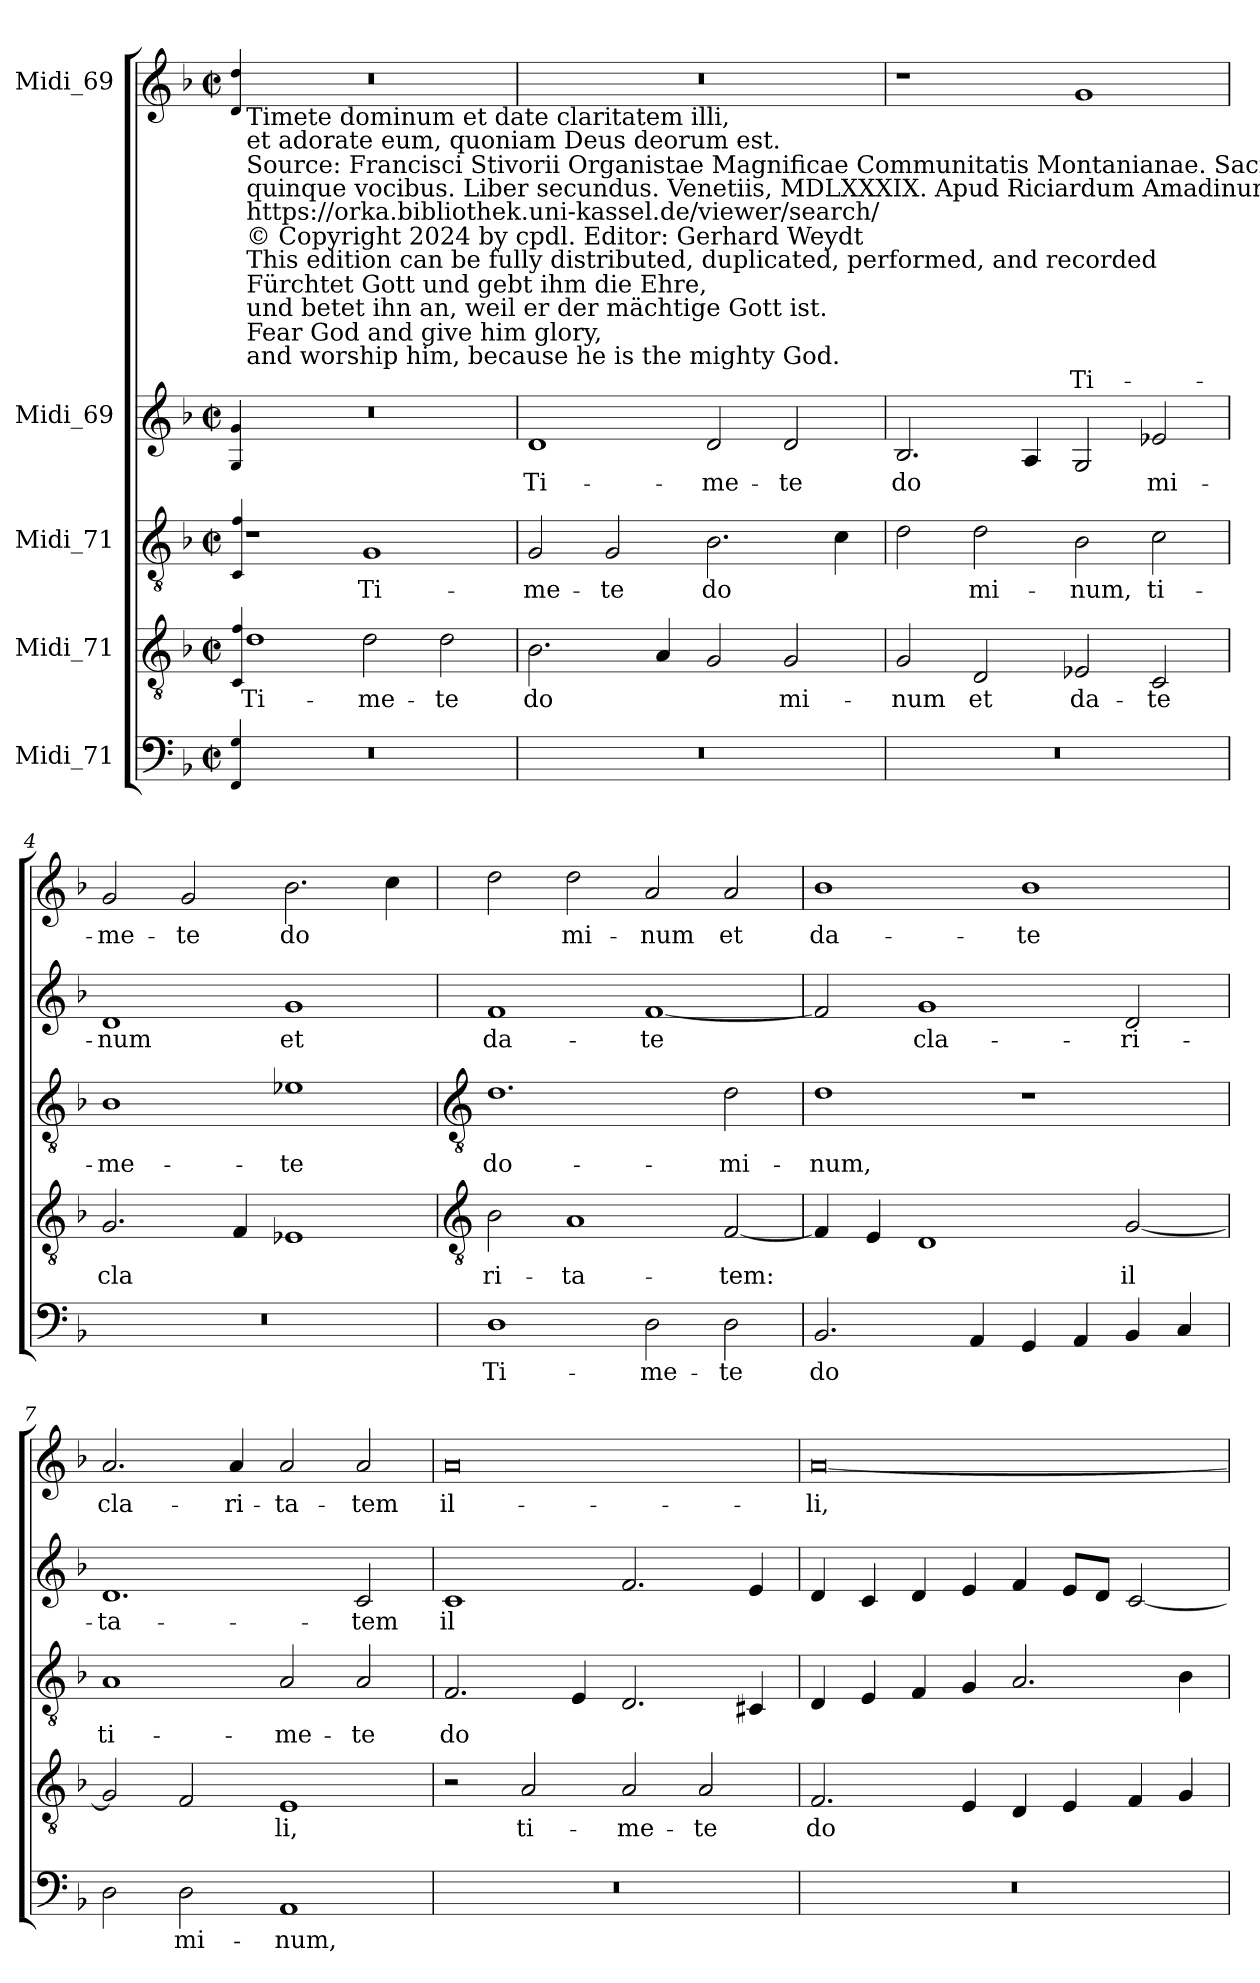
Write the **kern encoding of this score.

**kern	**text	**kern	**text	**kern	**text	**kern	**text	**kern	**text
*part5	*part5	*part4	*part4	*part3	*part3	*part2	*part2	*part1	*part1
*staff5	*staff5	*staff4	*staff4	*staff3	*staff3	*staff2	*staff2	*staff1	*staff1
*I"Midi_71	*	*I"Midi_71	*	*I"Midi_71	*	*I"Midi_69	*	*I"Midi_69	*
*clefF4	*	*clefGv2	*	*clefGv2	*	*clefG2	*	*clefG2	*
*k[b-]	*	*k[b-]	*	*k[b-]	*	*k[b-]	*	*k[b-]	*
*F:	*	*F:	*	*F:	*	*F:	*	*F:	*
*M4/2	*	*M4/2	*	*M4/2	*	*M4/2	*	*M4/2	*
*met(c|)	*	*met(c|)	*	*met(c|)	*	*met(c|)	*	*met(c|)	*
=1	=1	=1	=1	=1	=1	=1	=1	=1	=1
4qqFF 4qqG	.	4qqC 4qqf	.	4qqC 4qqf	.	4qqG 4qqg	.	4qqd 4qqdd	.
!	!	!	!	!	!	!	!	!LO:TX:b:t=Timete dominum et date claritatem illi,\net adorate eum, quoniam Deus deorum est.	!
!	!	!	!	!	!	!	!	!LO:TX:b:t=Source&colon; Francisci Stivorii Organistae Magnificae Communitatis Montanianae. Sacrarum Cantionum\nquinque vocibus. Liber secundus. Venetiis, MDLXXXIX. Apud Riciardum Amadinum.\nhttps&colon;//orka.bibliothek.uni-kassel.de/viewer/search/	!
!	!	!	!	!	!	!	!	!LO:TX:b:t=© Copyright 2024 by cpdl. Editor&colon; Gerhard Weydt\nThis edition can be fully distributed, duplicated, performed, and recorded	!
!	!	!	!	!	!	!	!	!LO:TX:b:t=Fürchtet Gott und gebt ihm die Ehre,\nund betet ihn an, weil er der mächtige Gott ist.	!
!	!	!	!	!	!	!	!	!LO:TX:b:t=Fear God and give him glory,\nand worship him, because he is the mighty God.	!
!	!	!	!LO:LY:b	!	!	!	!	!	!
0r	.	1d	Ti-	1r	.	0r	.	0r	.
!	!	!	!LO:LY:b	!	!LO:LY:b	!	!	!	!
.	.	2d	-me-	1G	Ti-	.	.	.	.
!	!	!	!LO:LY:b	!	!	!	!	!	!
.	.	2d	-te	.	.	.	.	.	.
=2	=2	=2	=2	=2	=2	=2	=2	=2	=2
!	!	!	!LO:LY:b	!	!LO:LY:b	!	!LO:LY:b	!	!
0r	.	2.B-	do	2G	-me-	1d	Ti-	0r	.
!	!	!	!	!	!LO:LY:b	!	!	!	!
.	.	.	.	2G	-te	.	.	.	.
.	.	4A	.	.	.	.	.	.	.
!	!	!	!	!	!LO:LY:b	!	!LO:LY:b	!	!
.	.	2G	.	2.B-	do	2d	-me-	.	.
!	!	!	!LO:LY:b	!	!	!	!LO:LY:b	!	!
.	.	2G	mi-	.	.	2d	-te	.	.
.	.	.	.	4c	.	.	.	.	.
=3	=3	=3	=3	=3	=3	=3	=3	=3	=3
!	!	!	!LO:LY:b	!	!	!	!LO:LY:b	!	!
0r	.	2G	-num	2d	.	2.B-	do	1r	.
!	!	!	!LO:LY:b	!	!LO:LY:b	!	!	!	!
.	.	2D	et	2d	mi-	.	.	.	.
.	.	.	.	.	.	4A	.	.	.
!	!	!	!LO:LY:b	!	!LO:LY:b	!	!	!	!LO:LY:b
.	.	2E-X	da-	2B-	-num,	2G	.	1g	Ti-
!	!	!	!LO:LY:b	!	!LO:LY:b	!	!LO:LY:b	!	!
.	.	2C	-te	2c	ti-	2e-X	mi-	.	.
=4	=4	=4	=4	=4	=4	=4	=4	=4	=4
!	!	!	!LO:LY:b	!	!LO:LY:b	!	!LO:LY:b	!	!LO:LY:b
0r	.	2.G	cla	1B-	-me-	1d	-num	2g	-me-
!	!	!	!	!	!	!	!	!	!LO:LY:b
.	.	.	.	.	.	.	.	2g	-te
.	.	4F	.	.	.	.	.	.	.
!	!	!	!	!	!LO:LY:b	!	!LO:LY:b	!	!LO:LY:b
.	.	1E-X	.	1e-	-te	1g	et	2.b-	do
.	.	.	.	.	.	.	.	4cc	.
!!LO:LB:g=z
=5	=5	=5	=5	=5	=5	=5	=5	=5	=5
*	*	*clefGv2	*	*clefGv2	*	*	*	*	*
!	!LO:LY:b	!	!LO:LY:b	!	!LO:LY:b	!	!LO:LY:b	!	!
1D	Ti-	2B-	ri-	1.d	do-	1f	da-	2dd	.
!	!	!	!LO:LY:b	!	!	!	!	!	!LO:LY:b
.	.	1A	-ta-	.	.	.	.	2dd	mi-
!	!LO:LY:b	!	!	!	!	!	!LO:LY:b	!	!LO:LY:b
2D	-me-	.	.	.	.	[1f	-te	2a	-num
!	!LO:LY:b	!	!LO:LY:b	!	!LO:LY:b	!	!	!	!LO:LY:b
2D	-te	[2F	-tem:	2d	-mi-	.	.	2a	et
=6	=6	=6	=6	=6	=6	=6	=6	=6	=6
!	!LO:LY:b	!	!	!	!LO:LY:b	!	!	!	!LO:LY:b
2.BB-	do	4F]	.	1d	-num,	2f]	.	1b-	da-
.	.	4E	.	.	.	.	.	.	.
!	!	!	!	!	!	!	!LO:LY:b	!	!
.	.	1D	.	.	.	1g	cla-	.	.
4AA	.	.	.	.	.	.	.	.	.
!	!	!	!	!	!	!	!	!	!LO:LY:b
4GG	.	.	.	1r	.	.	.	1b-	-te
4AA	.	.	.	.	.	.	.	.	.
!	!	!	!LO:LY:b	!	!	!	!LO:LY:b	!	!
4BB-	.	[2G	il	.	.	2d	-ri-	.	.
4C	.	.	.	.	.	.	.	.	.
=7	=7	=7	=7	=7	=7	=7	=7	=7	=7
!	!	!	!	!	!LO:LY:b	!	!LO:LY:b	!	!LO:LY:b
2D	.	2G]	.	1A	ti-	1.d	-ta-	2.a	cla-
!	!LO:LY:b	!	!	!	!	!	!	!	!
2D	mi-	2F	.	.	.	.	.	.	.
!	!	!	!	!	!	!	!	!	!LO:LY:b
.	.	.	.	.	.	.	.	4a	-ri-
!	!LO:LY:b	!	!LO:LY:b	!	!LO:LY:b	!	!	!	!LO:LY:b
1AA	-num,	1E	li,	2A	-me-	.	.	2a	-ta-
!	!	!	!	!	!LO:LY:b	!	!LO:LY:b	!	!LO:LY:b
.	.	.	.	2A	-te	2c	-tem	2a	-tem
=8	=8	=8	=8	=8	=8	=8	=8	=8	=8
!	!	!	!	!	!LO:LY:b	!	!LO:LY:b	!	!LO:LY:b
0r	.	2r	.	2.F	do	1c	il	0a	il-
!	!	!	!LO:LY:b	!	!	!	!	!	!
.	.	2A	ti-	.	.	.	.	.	.
.	.	.	.	4E	.	.	.	.	.
!	!	!	!LO:LY:b	!	!	!	!	!	!
.	.	2A	-me-	2.D	.	2.f	.	.	.
!	!	!	!LO:LY:b	!	!	!	!	!	!
.	.	2A	-te	.	.	.	.	.	.
.	.	.	.	4C#X	.	4e	.	.	.
=9	=9	=9	=9	=9	=9	=9	=9	=9	=9
!	!	!	!LO:LY:b	!	!	!	!	!	!LO:LY:b
0r	.	2.F	do	4D	.	4d	.	[0a	-li,
.	.	.	.	4E	.	4c	.	.	.
.	.	.	.	4F	.	4d	.	.	.
.	.	4E	.	4G	.	4e	.	.	.
.	.	4D	.	2.A	.	4f	.	.	.
.	.	4E	.	.	.	8eL	.	.	.
.	.	.	.	.	.	8dJ	.	.	.
.	.	4F	.	.	.	[2c	.	.	.
.	.	4G	.	4B-	.	.	.	.	.
=	=	=	=	=	=	=	=	=	=
*-	*-	*-	*-	*-	*-	*-	*-	*-	*-
